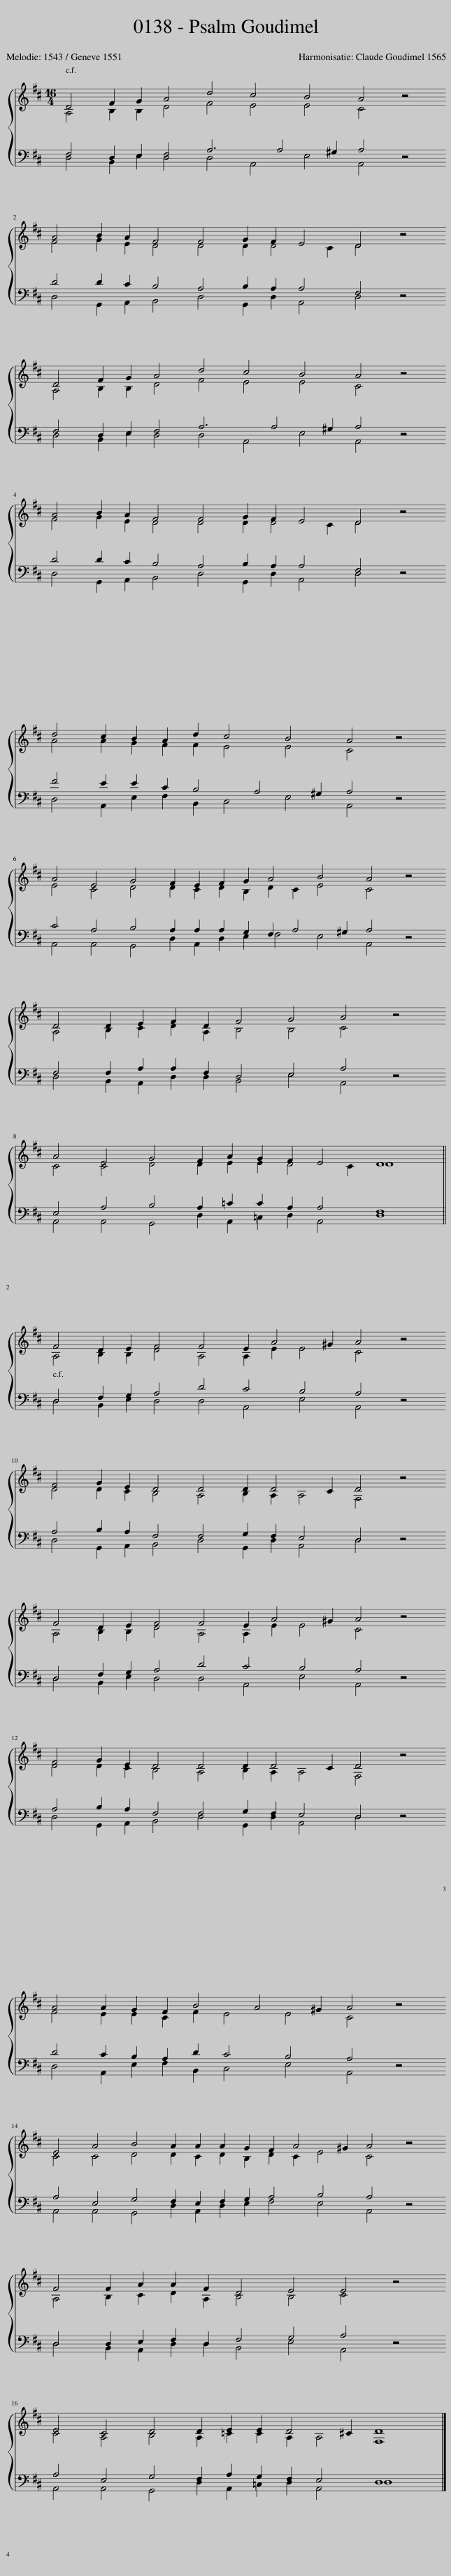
X:1
%%score { ( 1 2 ) | ( 3 4 ) }
L:1/8
M:16/4
I:linebreak $
K:D
V:1 treble
V:2 treble
V:3 bass
V:4 bass
V:1
 D4 F2 G2 A4 d4 c4 B4 A4 z4 |$ A4 B2 A2 F4 F4 G2 F2 E4 D4 z4 |$ D4 F2 G2 A4 d4 c4 B4 A4 z4 |$ A4 B2 A2 F4 F4 G2 F2 E4 D4 z4 |$ d4 c2 B2 A2 d2 c4 B4 A4 z4 |$ %5
 A4 E4 G4 F2 E2 F2 G2 A4 B4 A4 z4 |$ D4 D2 E2 F2 D2 F4 G4 A4 z4 |$ A4 E4 G4 F2 A2 G2 F2 E4 D8 ||$ F4 D2 E2 F4 F4 E2 A4 ^G2 A4 z4 |$ F4 G2 E2 D4 D4 D2 D4 C2 D4 z4 |$ %10
 F4 D2 E2 F4 F4 E2 A4 ^G2 A4 z4 |$ F4 G2 E2 D4 D4 D2 D4 C2 D4 z4 |$ A4 A2 G2 F2 B4 A4 ^G2 A4 z4 |$ E4 A4 B4 A2 A2 A2 G2 F2 A4 ^G2 A4 z4 |$ F4 F2 A2 A2 F2 D4 E4 E4 z4 |$ %15
 E4 C4 D4 D2 E2 E2 D4 ^C2 D8 |] %16
V:2
 A,4 B,2 B,2 D4 F4 E4 E4 C4 x4 |$ F4 G2 E2 D4 D4 D2 D4 C2 D4 x4 |$ A,4 B,2 B,2 D4 F4 E4 E4 C4 x4 |$ F4 G2 E2 D4 D4 D2 D4 C2 D4 x4 |$ A4 A2 G2 F2 F2 E4 E4 C4 x4 |$ %5
 E4 C4 D4 D2 C2 D2 B,2 D2 C2 E4 C4 x4 |$ A,4 B,2 C2 D2 A,2 B,4 B,4 C4 x4 |$ C4 C4 D4 D2 E2 E2 D4 C2 D8 ||$ A,4 B,2 B,2 D4 A,4 A,2 E2 E4 C4 x4 |$ D4 D2 C2 B,4 A,4 B,2 A,2 A,4 F,4 x4 |$ %10
 A,4 B,2 B,2 D4 A,4 A,2 E2 E4 C4 x4 |$ D4 D2 C2 B,4 A,4 B,2 A,2 A,4 F,4 x4 |$ F4 E2 E2 C2 F2 E4 E4 C4 x4 |$ C4 C4 D4 D2 C2 D2 B,2 D2 C2 E4 C4 x4 |$ A,4 B,2 C2 D2 A,2 B,4 B,4 C4 x4 |$ %15
 C4 A,4 B,4 A,2 =C2 C2 A,2 A,4 F,8 |] %16
V:3
 F,4 D,2 E,2 F,4 A,6 A,4 ^G,2 A,4 z4 |$ D4 D2 C2 B,4 A,4 B,2 A,2 A,4 F,4 z4 |$ F,4 D,2 E,2 F,4 A,6 A,4 ^G,2 A,4 z4 |$ D4 D2 C2 B,4 A,4 B,2 A,2 A,4 F,4 z4 |$ F4 E2 E2 C2 B,4 A,4 ^G,2 A,4 z4 |$ %5
 C4 A,4 B,4 A,2 A,2 A,2 G,2 F,2 A,4 ^G,2 A,4 z4 |$ F,4 F,2 A,2 A,2 F,2 D,4 E,4 A,4 z4 |$ E,4 A,4 B,4 A,2 =C2 C2 A,2 A,4 F,8 ||$ D,4 F,2 G,2 A,4 D4 C4 B,4 A,4 z4 |$ A,4 B,2 A,2 F,4 F,4 G,2 F,2 E,4 D,4 z4 |$ %10
 D,4 F,2 G,2 A,4 D4 C4 B,4 A,4 z4 |$ A,4 B,2 A,2 F,4 F,4 G,2 F,2 E,4 D,4 z4 |$ D4 C2 B,2 A,2 D2 C4 B,4 A,4 z4 |$ A,4 E,4 G,4 F,2 E,2 F,2 G,2 A,4 B,4 A,4 z4 |$ D,4 D,2 E,2 F,2 D,2 F,4 G,4 A,4 z4 |$ %15
 A,4 E,4 G,4 F,2 A,2 G,2 F,2 E,4 D,8 |] %16
V:4
 D,4 B,,2 E,2 D,4 D,4 A,,4 E,4 A,,4 x4 |$ D,4 G,,2 A,,2 B,,4 D,4 G,,2 D,2 A,,4 D,4 x4 |$ D,4 B,,2 E,2 D,4 D,4 A,,4 E,4 A,,4 x4 |$ D,4 G,,2 A,,2 B,,4 D,4 G,,2 D,2 A,,4 D,4 x4 |$ D,4 A,,2 E,2 F,2 B,,2 C,4 E,4 A,,4 x4 |$ %5
 A,,4 A,,4 G,,4 D,2 A,,2 D,2 E,2 F,4 E,4 A,,4 x4 |$ D,4 B,,2 A,,2 D,2 D,2 B,,4 E,4 A,,4 x4 |$ A,,4 A,,4 G,,4 D,2 A,,2 =C,2 D,2 A,,4 D,8 ||$ D,4 B,,2 E,2 D,4 D,4 A,,4 E,4 A,,4 x4 |$ D,4 G,,2 A,,2 B,,4 D,4 G,,2 D,2 A,,4 D,4 x4 |$ %10
 D,4 B,,2 E,2 D,4 D,4 A,,4 E,4 A,,4 x4 |$ D,4 G,,2 A,,2 B,,4 D,4 G,,2 D,2 A,,4 D,4 x4 |$ D,4 A,,2 E,2 F,2 B,,2 C,4 E,4 A,,4 x4 |$ A,,4 A,,4 G,,4 D,2 A,,2 D,2 E,2 F,4 E,4 A,,4 x4 |$ D,4 B,,2 A,,2 D,2 D,2 B,,4 E,4 A,,4 x4 |$ %15
 A,,4 A,,4 G,,4 D,2 A,,2 =C,2 D,2 A,,4 D,8 |] %16
